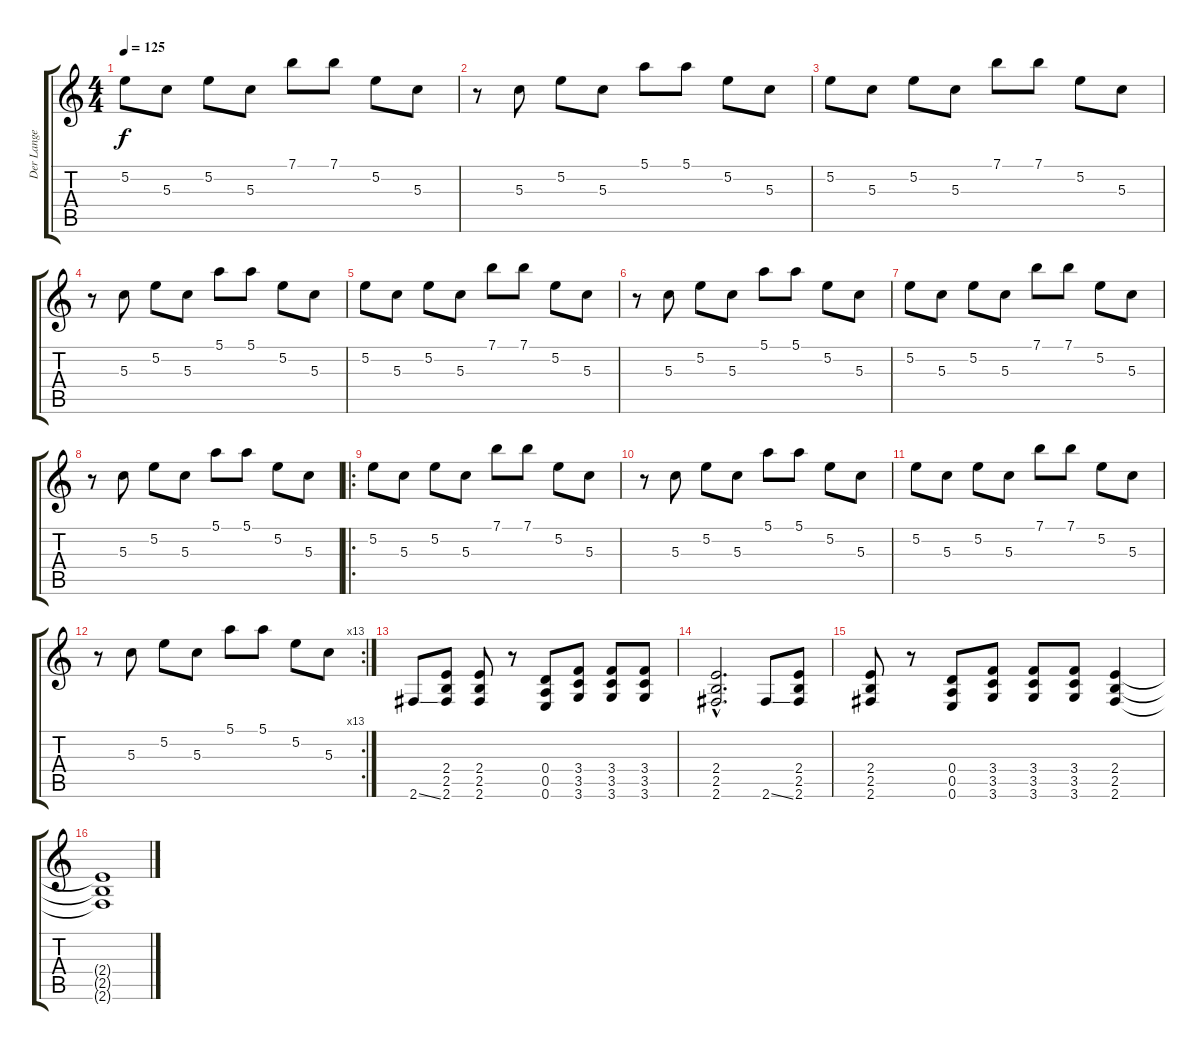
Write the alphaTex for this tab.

\track ("Der Lange" "Der Lange") {instrument distortionguitar}
\staff {score tabs}
\tuning (E4 B3 G3 D3 A2 E2) {hide}
\ts (4 4)
\tempo 125
\clef g2
\ks c
5.2.8{dy f} 5.3.8 5.2.8 5.3.8 7.1.8 7.1.8 5.2.8 5.3.8 |
r.8 5.3.8 5.2.8 5.3.8 5.1.8 5.1.8 5.2.8 5.3.8 |
5.2.8 5.3.8 5.2.8 5.3.8 7.1.8 7.1.8 5.2.8 5.3.8 |
r.8 5.3.8 5.2.8 5.3.8 5.1.8 5.1.8 5.2.8 5.3.8 |
5.2.8 5.3.8 5.2.8 5.3.8 7.1.8 7.1.8 5.2.8 5.3.8 |
r.8 5.3.8 5.2.8 5.3.8 5.1.8 5.1.8 5.2.8 5.3.8 |
5.2.8 5.3.8 5.2.8 5.3.8 7.1.8 7.1.8 5.2.8 5.3.8 |
r.8 5.3.8 5.2.8 5.3.8 5.1.8 5.1.8 5.2.8 5.3.8 |
\ro
5.2.8 5.3.8 5.2.8 5.3.8 7.1.8 7.1.8 5.2.8 5.3.8 |
r.8 5.3.8 5.2.8 5.3.8 5.1.8 5.1.8 5.2.8 5.3.8 |
5.2.8 5.3.8 5.2.8 5.3.8 7.1.8 7.1.8 5.2.8 5.3.8 |
\rc 13
r.8 5.3.8 5.2.8 5.3.8 5.1.8 5.1.8 5.2.8 5.3.8 |
2.6{ss}.8 (2.4 2.5 2.6).8 (2.4 2.5 2.6).8 r.8 (0.4 0.5 0.6).8 (3.4 3.5 3.6).8 (3.4 3.5 3.6).8 (3.4 3.5 3.6).8 |
(2.4{hac} 2.5{hac} 2.6{hac}).2{d} 2.6{ss}.8 (2.4 2.5 2.6).8 |
(2.4 2.5 2.6).8 r.8 (0.4 0.5 0.6).8 (3.4 3.5 3.6).8 (3.4 3.5 3.6).8 (3.4 3.5 3.6).8 (2.4 2.5 2.6).4 |
(2.4{t} 2.5{t} 2.6{t}).1
